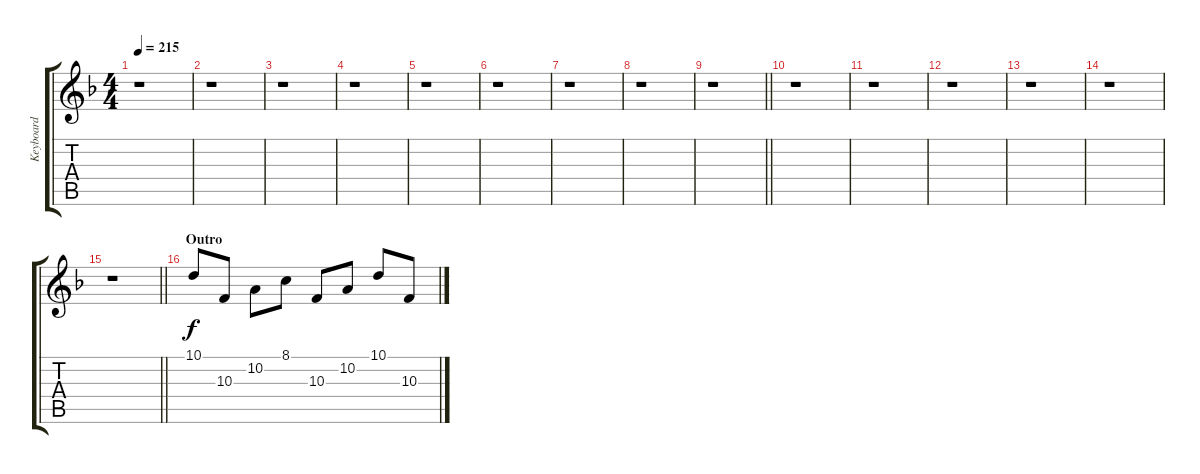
\track ("Keyboard" "Keyboard") {instrument lead2sawtooth}
\staff {score tabs}
\tuning (E4 B3 G3 D3 A2 D2) {hide}
\ts (4 4)
\tempo 215
\clef g2
\ks f
r.1{dy f} |
r.1 |
r.1 |
r.1 |
r.1 |
r.1 |
r.1 |
r.1 |
\barLineRight lightlight
r.1 |
\section ("" "")
r.1 |
r.1 |
r.1 |
r.1 |
r.1 |
\barLineRight lightlight
r.1 |
\section ("" "Outro")
10.1.8 10.3.8 10.2.8 8.1.8 10.3.8 10.2.8 10.1.8 10.3.8
